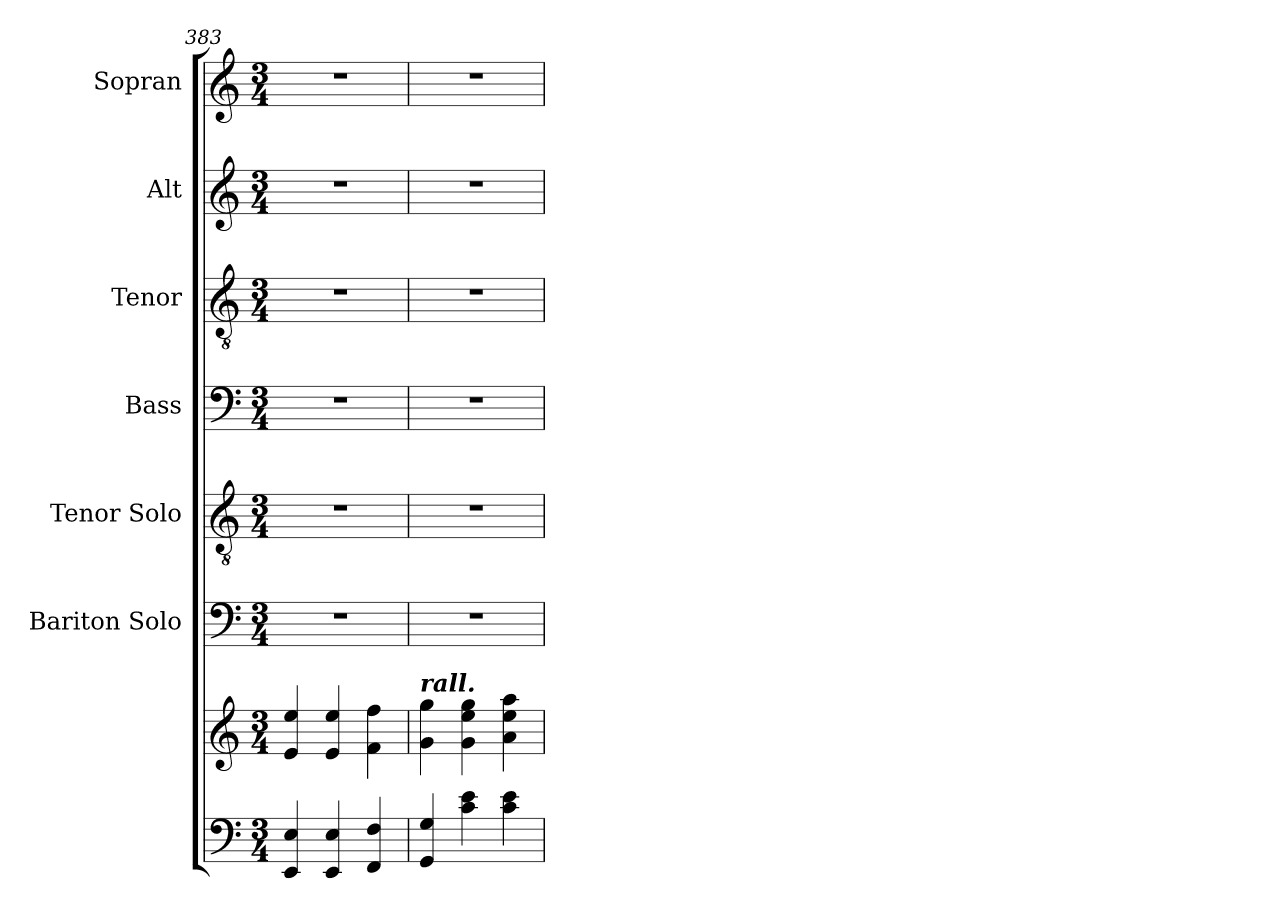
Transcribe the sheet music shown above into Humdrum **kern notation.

**kern	**kern	**kern	**kern	**kern	**kern	**kern	**kern
*part7	*part7	*part6	*part5	*part4	*part3	*part2	*part1
*staff8	*staff7	*staff6	*staff5	*staff4	*staff3	*staff2	*staff1
*	*	*I"Bariton Solo	*I"Tenor Solo	*I"Bass	*I"Tenor	*I"Alt	*I"Sopran
*	*	*	*	*I'B.	*I'T.	*I'A.	*I'S.
*clefF4	*clefG2	*clefF4	*clefGv2	*clefF4	*clefGv2	*clefG2	*clefG2
*k[]	*k[]	*k[]	*k[]	*k[]	*k[]	*k[]	*k[]
*C:	*C:	*C:	*C:	*C:	*C:	*C:	*C:
*M3/4	*M3/4	*M3/4	*M3/4	*M3/4	*M3/4	*M3/4	*M3/4
=383	=383	=383	=383	=383	=383	=383	=383
4EE/ 4E/	4e/ 4ee/	2.r	2.r	2.r	2.r	2.r	2.r
4EE/ 4E/	4e/ 4ee/	.	.	.	.	.	.
4FF/ 4F/	4f\ 4ff\	.	.	.	.	.	.
=384	=384	=384	=384	=384	=384	=384	=384
!	!LO:TX:a:Bi:t=rall.	!	!	!	!	!	!
4GG/ 4G/	4g\ 4gg\	2.r	2.r	2.r	2.r	2.r	2.r
4c\ 4e\	4g\ 4ee\ 4gg\	.	.	.	.	.	.
4c\ 4e\	4a\ 4ee\ 4aa\	.	.	.	.	.	.
=	=	=	=	=	=	=	=
*-	*-	*-	*-	*-	*-	*-	*-
